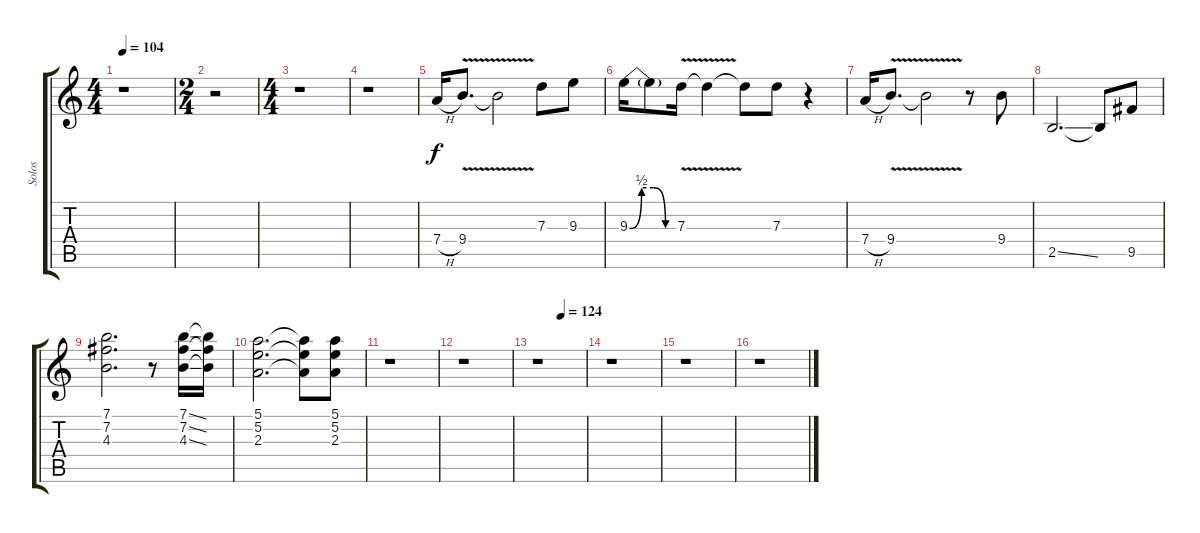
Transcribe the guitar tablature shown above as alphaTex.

\track ("Solos" "Solos") {instrument overdrivenguitar}
\staff {score tabs}
\tuning (E4 B3 G3 D3 A2 E2) {hide}
\ts (4 4)
\section ("" "")
\tempo 104
\clef g2
\ks c
r.1{dy f instrument overdrivenguitar} |
\ts (2 4)
r.2 |
\ts (4 4)
r.1 |
r.1 |
7.4{h}.16 9.4{v}.8{d} 9.4{t}.2 7.3.8 9.3.8 |
9.3{be (custom 0 0 15 2 30 2 45 0 60 0)}.16 9.3{t}.8 7.3{v}.16 7.3{t}.4 7.3{t}.8 7.3.8 r.4 |
7.4{h}.16 9.4{v}.8{d} 9.4{t}.2 r.8 9.4.8 |
2.5{ss}.2{d} 2.5{t}.8 9.5.8 |
(7.1 7.2 4.3).2{d} r.8 (7.1{ss} 7.2{ss} 4.3{ss}).16 (7.1{t} 7.2{t} 4.3{t}).16 |
(5.1 5.2 2.3).2{d} (5.1{t} 5.2{t} 2.3{t}).8 (5.1 5.2 2.3).8 |
r.1 |
r.1 |
\tempo (124 0.5)
r.1 |
r.1 |
r.1 |
r.1
